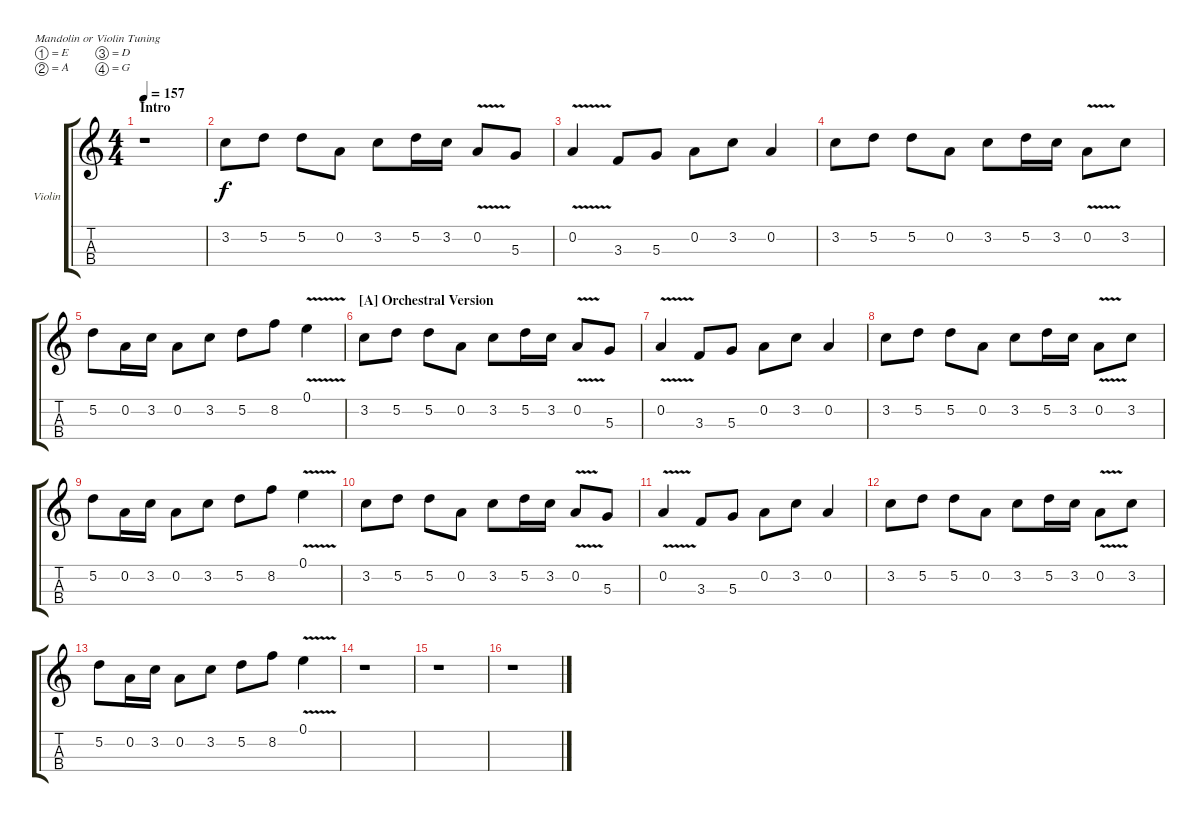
\defaultSystemsLayout 4
\bracketExtendMode groupsimilarinstruments
\firstSystemTrackNameOrientation horizontal
\otherSystemsTrackNameOrientation horizontal
\track ("Violin 1 - Lucy" "Violin") {instrument violin}
\staff {score tabs}
\tuning (E5 A4 D4 G3)
\ts (4 4)
\section ("" "Intro")
\tempo 157
\clef g2
\ks c
r.1{dy f instrument violin} |
3.2.8 5.2.8 5.2.8 0.2.8 3.2.8 5.2.16 3.2.16 0.2{v}.8 5.3.8 |
0.2{v}.4 3.3.8 5.3.8 0.2.8 3.2.8 0.2.4 |
3.2.8 5.2.8 5.2.8 0.2.8 3.2.8 5.2.16 3.2.16 0.2{v}.8 3.2.8 |
5.2.8 0.2.16 3.2.16 0.2.8 3.2.8 5.2.8 8.2.8 0.1{v}.4 |
\section ("A" "Orchestral Version")
3.2.8 5.2.8 5.2.8 0.2.8 3.2.8 5.2.16 3.2.16 0.2{v}.8 5.3.8 |
0.2{v}.4 3.3.8 5.3.8 0.2.8 3.2.8 0.2.4 |
3.2.8 5.2.8 5.2.8 0.2.8 3.2.8 5.2.16 3.2.16 0.2{v}.8 3.2.8 |
5.2.8 0.2.16 3.2.16 0.2.8 3.2.8 5.2.8 8.2.8 0.1{v}.4 |
3.2.8 5.2.8 5.2.8 0.2.8 3.2.8 5.2.16 3.2.16 0.2{v}.8 5.3.8 |
0.2{v}.4 3.3.8 5.3.8 0.2.8 3.2.8 0.2.4 |
3.2.8 5.2.8 5.2.8 0.2.8 3.2.8 5.2.16 3.2.16 0.2{v}.8 3.2.8 |
5.2.8 0.2.16 3.2.16 0.2.8 3.2.8 5.2.8 8.2.8 0.1{v}.4 |
r.1 |
r.1 |
r.1
